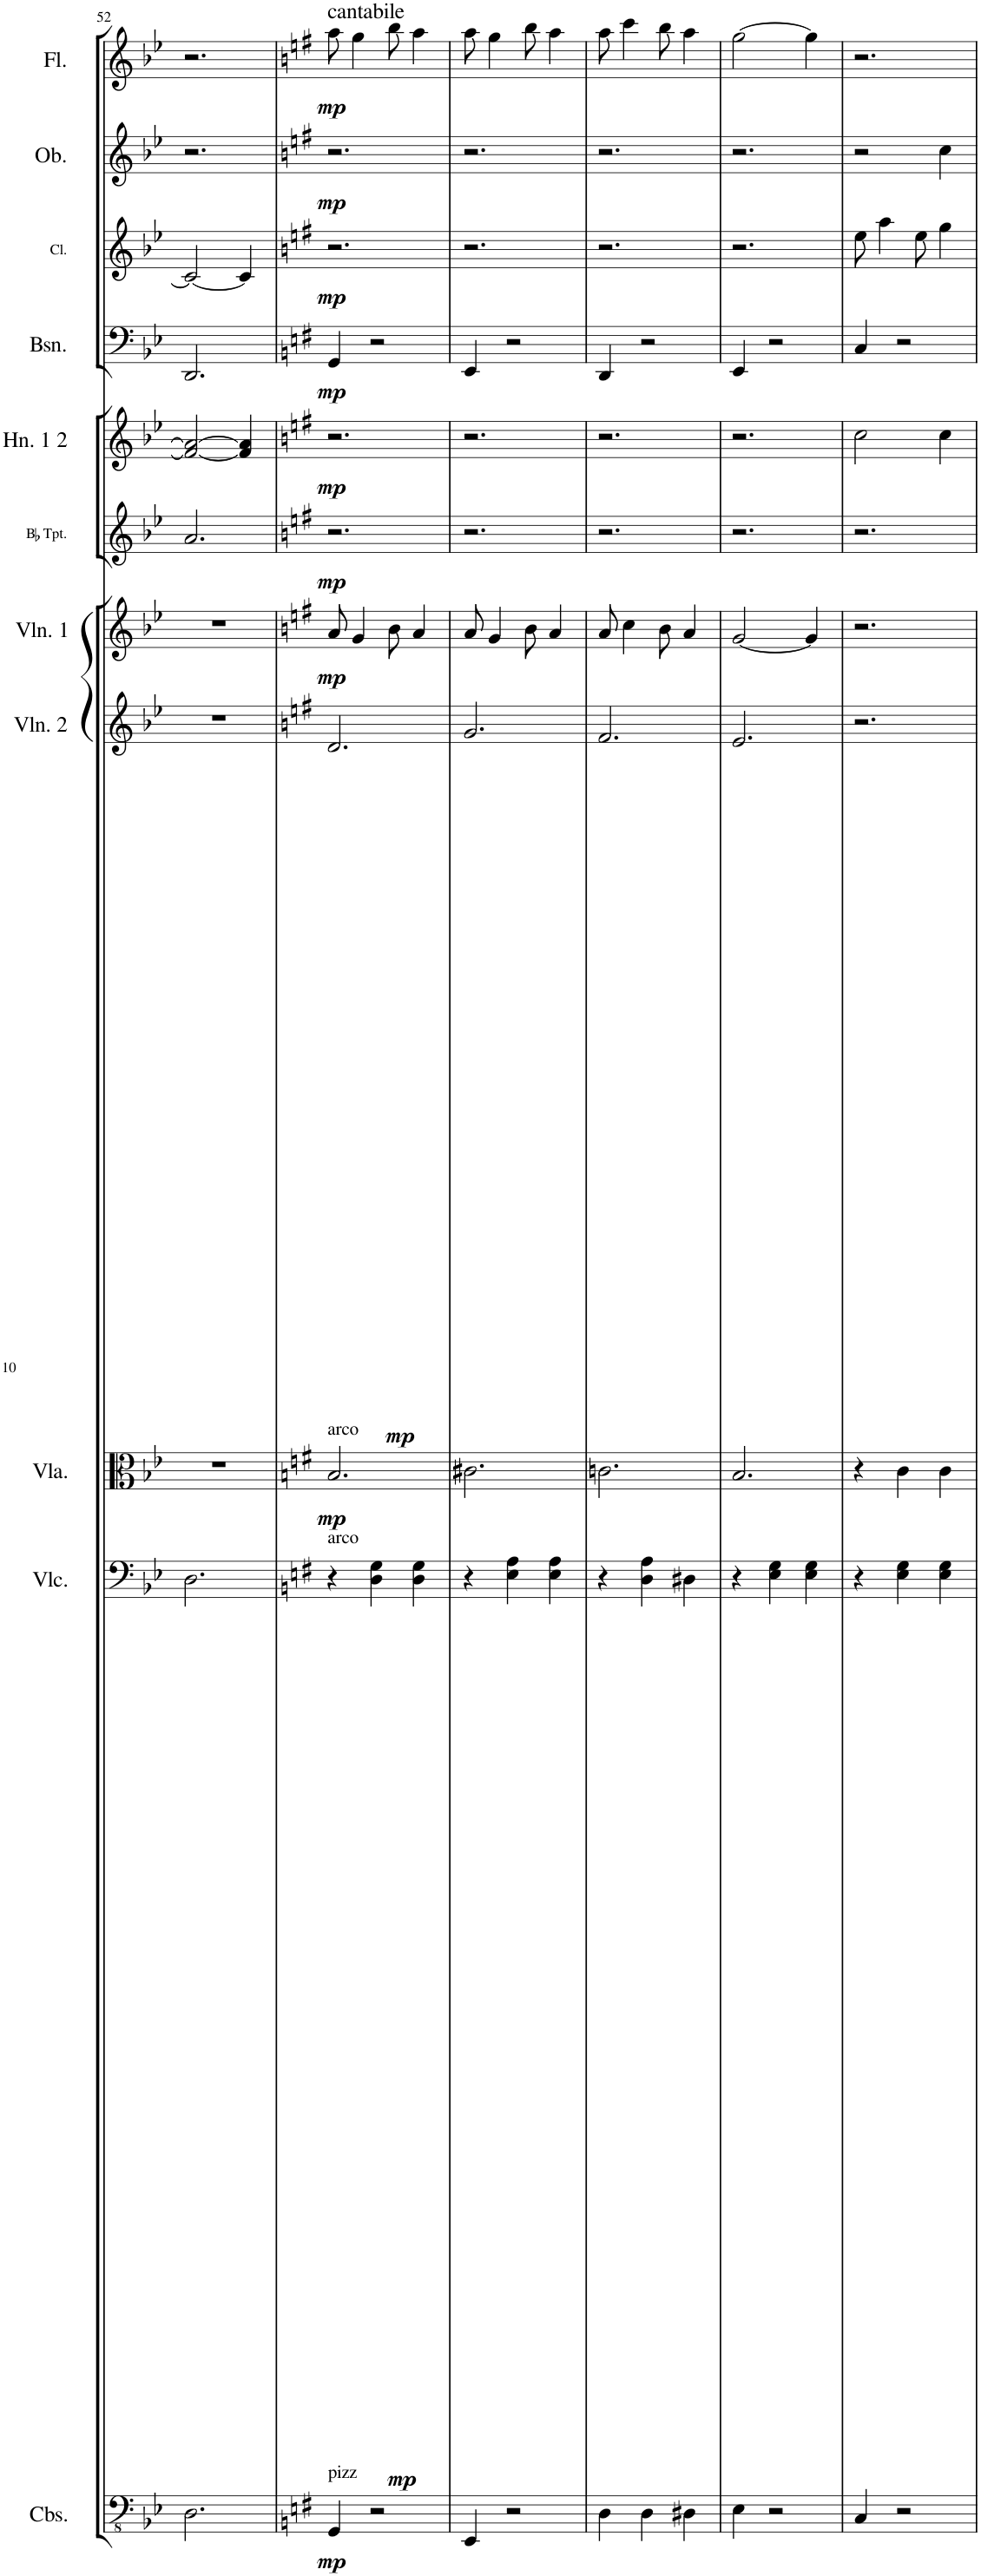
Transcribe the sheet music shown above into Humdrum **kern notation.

**kern	**dynam	**kern	**dynam	**kern	**dynam	**kern	**dynam	**kern	**dynam	**kern	**dynam	**kern	**dynam	**kern	**dynam	**kern	**dynam	**kern	**dynam	**kern	**dynam
*part11	*part11	*part10	*part10	*part9	*part9	*part8	*part8	*part7	*part7	*part6	*part6	*part5	*part5	*part4	*part4	*part3	*part3	*part2	*part2	*part1	*part1
*staff11	*staff11	*staff10	*staff10	*staff9	*staff9	*staff8	*staff8	*staff7	*staff7	*staff6	*staff6	*staff5	*staff5	*staff4	*staff4	*staff3	*staff3	*staff2	*staff2	*staff1	*staff1
*I"Basses	*	*I"Cellos	*	*I"Violas	*	*I"Violins 2	*	*I"Violins 1	*	*I"B Flat Trumpet	*	*I"F Horn 1 2	*	*I"Bassoon	*	*I"B Flat Clarinet	*	*I"Oboe	*	*I"Flute	*
*	*	*	*	*I'Vla.	*	*I'Vln. 2	*	*I'Vln. 1	*	*	*	*I'Hn. 1 2	*	*I'Bsn.	*	*I'Cl.	*	*I'Ob.	*	*I'Fl.	*
!!LO:PB:g=z
*clefFv4	*	*clefF4	*	*clefC3	*	*clefG2	*	*clefG2	*	*clefG2	*	*clefG2	*	*clefF4	*	*clefG2	*	*clefG2	*	*clefG2	*
*ITrd7c12	*	*	*	*	*	*	*	*	*	*ITrd1c2	*	*ITrd4c7	*	*	*	*ITrd1c2	*	*	*	*	*
*k[b-e-]	*	*k[b-e-]	*	*k[b-e-]	*	*k[b-e-]	*	*k[b-e-]	*	*k[b-e-]	*	*k[b-e-]	*	*k[b-e-]	*	*k[b-e-]	*	*k[b-e-]	*	*k[b-e-]	*
*M3/4	*	*M3/4	*	*M3/4	*	*M3/4	*	*M3/4	*	*M3/4	*	*M3/4	*	*M3/4	*	*M3/4	*	*M3/4	*	*M3/4	*
=52	=52	=52	=52	=52	=52	=52	=52	=52	=52	=52	=52	=52	=52	=52	=52	=52	=52	=52	=52	=52	=52
2.DD\	.	2.D\	.	2.r	.	2.r	.	2.r	.	2.a/	.	2f#/_ 2a/_	.	2.DD/	.	2c/_	.	2.r	.	2.r	.
.	.	.	.	.	.	.	.	.	.	.	.	4f#/] 4a/]	.	.	.	4c/]	.	.	.	.	.
=53	=53	=53	=53	=53	=53	=53	=53	=53	=53	=53	=53	=53	=53	=53	=53	=53	=53	=53	=53	=53	=53
*k[f#]	*	*k[f#]	*	*k[f#]	*	*k[f#]	*	*k[f#]	*	*k[f#]	*	*k[f#]	*	*k[f#]	*	*k[f#]	*	*k[f#]	*	*k[f#]	*
!	!	!	!	!	!	!	!	!	!	!	!	!	!	!	!	!	!	!	!	!LO:TX:a:t=cantabile	!
!	!	!	!	!LO:TX:a:t=arco	!	!	!	!	!	!	!	!	!	!	!	!	!	!	!	!	!
!	!	!LO:TX:a:t=arco	!	!	!	!	!	!	!	!	!	!	!	!	!	!	!	!	!	!	!
!LO:TX:a:t=pizz	!	!	!	!	!	!	!	!	!	!	!	!	!	!	!	!	!	!	!	!	!
!	!LO:DY:b	!	!LO:DY:b	!	!LO:DY:b	!	!LO:DY:b	!	!LO:DY:b	!	!LO:DY:b	!	!LO:DY:b	!	!LO:DY:b	!	!LO:DY:b	!	!LO:DY:b	!	!LO:DY:b
4GGG/	mp	4r	mp	2.B/	mp	2.d/	mp	8a/	mp	2.r	mp	2.r	mp	4GG/	mp	2.r	mp	2.r	mp	8aa\	mp
.	.	.	.	.	.	.	.	4g/	.	.	.	.	.	.	.	.	.	.	.	4gg\	.
2r	.	4D\ 4G\	.	.	.	.	.	.	.	.	.	.	.	2r	.	.	.	.	.	.	.
.	.	.	.	.	.	.	.	8b\	.	.	.	.	.	.	.	.	.	.	.	8bb\	.
.	.	4D\ 4G\	.	.	.	.	.	4a/	.	.	.	.	.	.	.	.	.	.	.	4aa\	.
=54	=54	=54	=54	=54	=54	=54	=54	=54	=54	=54	=54	=54	=54	=54	=54	=54	=54	=54	=54	=54	=54
4EEE/	.	4r	.	2.c#X\	.	2.g/	.	8a/	.	2.r	.	2.r	.	4EE/	.	2.r	.	2.r	.	8aa\	.
.	.	.	.	.	.	.	.	4g/	.	.	.	.	.	.	.	.	.	.	.	4gg\	.
2r	.	4E\ 4A\	.	.	.	.	.	.	.	.	.	.	.	2r	.	.	.	.	.	.	.
.	.	.	.	.	.	.	.	8b\	.	.	.	.	.	.	.	.	.	.	.	8bb\	.
.	.	4E\ 4A\	.	.	.	.	.	4a/	.	.	.	.	.	.	.	.	.	.	.	4aa\	.
=55	=55	=55	=55	=55	=55	=55	=55	=55	=55	=55	=55	=55	=55	=55	=55	=55	=55	=55	=55	=55	=55
4DD\	.	4r	.	2.cn\	.	2.f#/	.	8a/	.	2.r	.	2.r	.	4DD/	.	2.r	.	2.r	.	8aa\	.
.	.	.	.	.	.	.	.	4cc\	.	.	.	.	.	.	.	.	.	.	.	4ccc\	.
4DD\	.	4D\ 4A\	.	.	.	.	.	.	.	.	.	.	.	2r	.	.	.	.	.	.	.
.	.	.	.	.	.	.	.	8b\	.	.	.	.	.	.	.	.	.	.	.	8bb\	.
4DD#X\	.	4D#X\	.	.	.	.	.	4a/	.	.	.	.	.	.	.	.	.	.	.	4aa\	.
=56	=56	=56	=56	=56	=56	=56	=56	=56	=56	=56	=56	=56	=56	=56	=56	=56	=56	=56	=56	=56	=56
4EE\	.	4r	.	2.B/	.	2.e/	.	[2g/	.	2.r	.	2.r	.	4EE/	.	2.r	.	2.r	.	[2gg\	.
2r	.	4E\ 4G\	.	.	.	.	.	.	.	.	.	.	.	2r	.	.	.	.	.	.	.
.	.	4E\ 4G\	.	.	.	.	.	4g/]	.	.	.	.	.	.	.	.	.	.	.	4gg\]	.
=57	=57	=57	=57	=57	=57	=57	=57	=57	=57	=57	=57	=57	=57	=57	=57	=57	=57	=57	=57	=57	=57
4CC/	.	4r	.	4r	.	2.r	.	2.r	.	2.r	.	2cc\	.	4C/	.	8ee\	.	2r	.	2.r	.
.	.	.	.	.	.	.	.	.	.	.	.	.	.	.	.	4aa\	.	.	.	.	.
2r	.	4E\ 4G\	.	4c\	.	.	.	.	.	.	.	.	.	2r	.	.	.	.	.	.	.
.	.	.	.	.	.	.	.	.	.	.	.	.	.	.	.	8ee\	.	.	.	.	.
.	.	4E\ 4G\	.	4c\	.	.	.	.	.	.	.	4cc\	.	.	.	4gg\	.	4cc\	.	.	.
=	=	=	=	=	=	=	=	=	=	=	=	=	=	=	=	=	=	=	=	=	=
*-	*-	*-	*-	*-	*-	*-	*-	*-	*-	*-	*-	*-	*-	*-	*-	*-	*-	*-	*-	*-	*-
